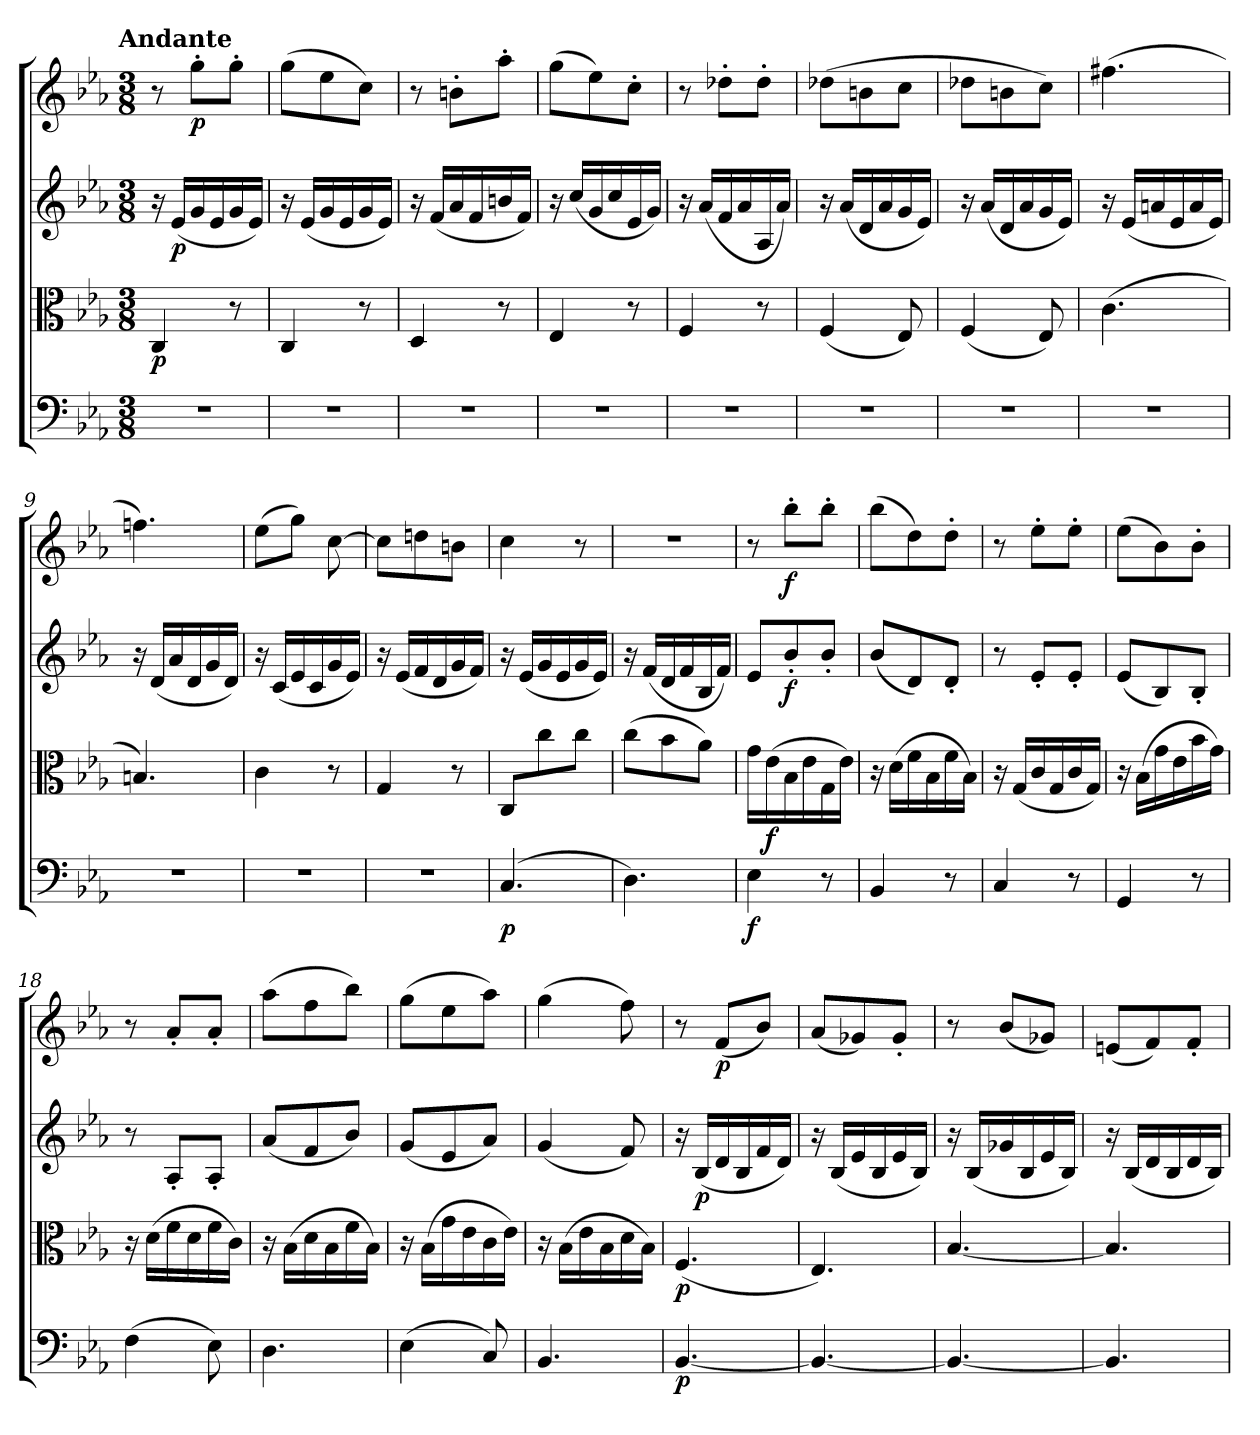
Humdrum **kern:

**kern	**dynam	**kern	**dynam	**kern	**dynam	**kern	**dynam
*part4	*part4	*part3	*part3	*part2	*part2	*part1	*part1
*staff4	*staff4	*staff3	*staff3	*staff2	*staff2	*staff1	*staff1
*clefF4	*	*clefC3	*	*clefG2	*	*clefG2	*
*k[b-e-a-]	*	*k[b-e-a-]	*	*k[b-e-a-]	*	*k[b-e-a-]	*
*c:	*	*c:	*	*c:	*	*c:	*
!!LO:TX:omd:t=Andante
*M3/8	*	*M3/8	*	*M3/8	*	*M3/8	*
*MM72	*	*MM72	*	*MM72	*	*MM72	*
=	=	=	=	=	=	=	=
4.r	.	4C/	p	16r	.	8r	.
.	.	.	.	(16e-/LL	p	.	.
.	.	.	.	16g/	.	8gg'\L	p
.	.	.	.	16e-/	.	.	.
.	.	8r	.	16g/	.	8gg'\J	.
.	.	.	.	16e-/JJ)	.	.	.
=2	=2	=2	=2	=2	=2	=2	=2
4.r	.	4C/	.	16r	.	(8gg\L	.
.	.	.	.	(16e-/LL	.	.	.
.	.	.	.	16g/	.	8ee-\	.
.	.	.	.	16e-/	.	.	.
.	.	8r	.	16g/	.	8cc\J)	.
.	.	.	.	16e-/JJ)	.	.	.
=3	=3	=3	=3	=3	=3	=3	=3
4.r	.	4D/	.	16r	.	8r	.
.	.	.	.	(16f/LL	.	.	.
.	.	.	.	16a-/	.	8bn'\L	.
.	.	.	.	16f/	.	.	.
.	.	8r	.	16bn/	.	8aa-'\J	.
.	.	.	.	16f/JJ)	.	.	.
=4	=4	=4	=4	=4	=4	=4	=4
4.r	.	4E-/	.	16r	.	(8gg\L	.
.	.	.	.	(16cc/LL	.	.	.
.	.	.	.	16g/	.	8ee-\)	.
.	.	.	.	16cc/	.	.	.
.	.	8r	.	16e-/	.	8cc'\J	.
.	.	.	.	16g/JJ)	.	.	.
=5	=5	=5	=5	=5	=5	=5	=5
4.r	.	4F/	.	16r	.	8r	.
.	.	.	.	(16a-/LL	.	.	.
.	.	.	.	16f/	.	8dd-X'\L	.
.	.	.	.	16a-/	.	.	.
.	.	8r	.	16A-/	.	8dd-'\J	.
.	.	.	.	16a-/JJ)	.	.	.
=6	=6	=6	=6	=6	=6	=6	=6
4.r	.	(4F/	.	16r	.	(8dd-X\L	.
.	.	.	.	(16a-/LL	.	.	.
.	.	.	.	16d/	.	8bn\	.
.	.	.	.	16a-/	.	.	.
.	.	8E-/)	.	16g/	.	8cc\J	.
.	.	.	.	16e-/JJ)	.	.	.
=7	=7	=7	=7	=7	=7	=7	=7
4.r	.	(4F/	.	16r	.	8dd-X\L	.
.	.	.	.	(16a-/LL	.	.	.
.	.	.	.	16d/	.	8bn\	.
.	.	.	.	16a-/	.	.	.
.	.	8E-/)	.	16g/	.	8cc\J)	.
.	.	.	.	16e-/JJ)	.	.	.
=8	=8	=8	=8	=8	=8	=8	=8
4.r	.	(4.c\	.	16r	.	(4.ff#X\	.
.	.	.	.	(16e-/LL	.	.	.
.	.	.	.	16an/	.	.	.
.	.	.	.	16e-/	.	.	.
.	.	.	.	16a/	.	.	.
.	.	.	.	16e-/JJ)	.	.	.
=9	=9	=9	=9	=9	=9	=9	=9
4.r	.	4.Bn/)	.	16r	.	4.ffn\)	.
.	.	.	.	(16d/LL	.	.	.
.	.	.	.	16a-/	.	.	.
.	.	.	.	16d/	.	.	.
.	.	.	.	16g/	.	.	.
.	.	.	.	16d/JJ)	.	.	.
=10	=10	=10	=10	=10	=10	=10	=10
4.r	.	4c\	.	16r	.	(8ee-\L	.
.	.	.	.	(16c/LL	.	.	.
.	.	.	.	16e-/	.	8gg\J)	.
.	.	.	.	16c/	.	.	.
.	.	8r	.	16g/	.	[8cc\	.
.	.	.	.	16e-/JJ)	.	.	.
=11	=11	=11	=11	=11	=11	=11	=11
4.r	.	4G/	.	16r	.	8cc\L]	.
.	.	.	.	(16e-/LL	.	.	.
.	.	.	.	16f/	.	8ddn\	.
.	.	.	.	16d/	.	.	.
.	.	8r	.	16g/	.	8bn\J	.
.	.	.	.	16f/JJ)	.	.	.
=12	=12	=12	=12	=12	=12	=12	=12
(4.C/	p	8C/L	.	16r	.	4cc\	.
.	.	.	.	(16e-/LL	.	.	.
.	.	8cc\	.	16g/	.	.	.
.	.	.	.	16e-/	.	.	.
.	.	8cc\J	.	16g/	.	8r	.
.	.	.	.	16e-/JJ)	.	.	.
=13	=13	=13	=13	=13	=13	=13	=13
4.D\)	.	(8cc\L	.	16r	.	4.r	.
.	.	.	.	(16f/LL	.	.	.
.	.	8b-\	.	16d/	.	.	.
.	.	.	.	16f/	.	.	.
.	.	8a-\J)	.	16B-/	.	.	.
.	.	.	.	16f/JJ)	.	.	.
=14	=14	=14	=14	=14	=14	=14	=14
4E-\	f	16g\LL	.	8e-/L	.	8r	.
.	.	(16e-\	f	.	.	.	.
.	.	16B-\	.	8b-'/	f	8bb-'\L	f
.	.	16e-\	.	.	.	.	.
8r	.	16G\	.	8b-'/J	.	8bb-'\J	.
.	.	16e-\JJ)	.	.	.	.	.
=15	=15	=15	=15	=15	=15	=15	=15
4BB-/	.	16r	.	(8b-/L	.	(8bb-\L	.
.	.	(16d\LL	.	.	.	.	.
.	.	16f\	.	8d/)	.	8dd\)	.
.	.	16B-\	.	.	.	.	.
8r	.	16f\	.	8d'/J	.	8dd'\J	.
.	.	16B-\JJ)	.	.	.	.	.
=16	=16	=16	=16	=16	=16	=16	=16
4C/	.	16r	.	8r	.	8r	.
.	.	(16G/LL	.	.	.	.	.
.	.	16c/	.	8e-'/L	.	8ee-'\L	.
.	.	16G/	.	.	.	.	.
8r	.	16c/	.	8e-'/J	.	8ee-'\J	.
.	.	16G/JJ)	.	.	.	.	.
=17	=17	=17	=17	=17	=17	=17	=17
4GG/	.	16r	.	(8e-/L	.	(8ee-\L	.
.	.	(16B-\LL	.	.	.	.	.
.	.	16g\	.	8B-/)	.	8b-\)	.
.	.	16e-\	.	.	.	.	.
8r	.	16b-\	.	8B-'/J	.	8b-'\J	.
.	.	16g\JJ)	.	.	.	.	.
=18	=18	=18	=18	=18	=18	=18	=18
(4F\	.	16r	.	8r	.	8r	.
.	.	(16d\LL	.	.	.	.	.
.	.	16f\	.	8A-'/L	.	8a-'/L	.
.	.	16d\	.	.	.	.	.
8E-\)	.	16f\	.	8A-'/J	.	8a-'/J	.
.	.	16c\JJ)	.	.	.	.	.
=19	=19	=19	=19	=19	=19	=19	=19
4.D\	.	16r	.	(8a-/L	.	(8aa-\L	.
.	.	(16B-\LL	.	.	.	.	.
.	.	16d\	.	8f/	.	8ff\	.
.	.	16B-\	.	.	.	.	.
.	.	16f\	.	8b-/J)	.	8bb-\J)	.
.	.	16B-\JJ)	.	.	.	.	.
=20	=20	=20	=20	=20	=20	=20	=20
(4E-\	.	16r	.	(8g/L	.	(8gg\L	.
.	.	(16B-\LL	.	.	.	.	.
.	.	16g\	.	8e-/	.	8ee-\	.
.	.	16e-\	.	.	.	.	.
8C/)	.	16c\	.	8a-/J)	.	8aa-\J)	.
.	.	16e-\JJ)	.	.	.	.	.
=21	=21	=21	=21	=21	=21	=21	=21
4.BB-/	.	16r	.	(4g/	.	(4gg\	.
.	.	(16B-\LL	.	.	.	.	.
.	.	16e-\	.	.	.	.	.
.	.	16B-\	.	.	.	.	.
.	.	16d\	.	8f/)	.	8ff\)	.
.	.	16B-\JJ)	.	.	.	.	.
=22	=22	=22	=22	=22	=22	=22	=22
[4.BB-/	p	(4.F/	p	16r	.	8r	.
.	.	.	.	(16B-/LL	p	.	.
.	.	.	.	16d/	.	(8f/L	p
.	.	.	.	16B-/	.	.	.
.	.	.	.	16f/	.	8b-/J)	.
.	.	.	.	16d/JJ)	.	.	.
=23	=23	=23	=23	=23	=23	=23	=23
4.BB-/_	.	4.E-/)	.	16r	.	(8a-/L	.
.	.	.	.	(16B-/LL	.	.	.
.	.	.	.	16e-/	.	8g-X/)	.
.	.	.	.	16B-/	.	.	.
.	.	.	.	16e-/	.	8g-'/J	.
.	.	.	.	16B-/JJ)	.	.	.
=24	=24	=24	=24	=24	=24	=24	=24
4.BB-/_	.	[4.B-/	.	16r	.	8r	.
.	.	.	.	(16B-/LL	.	.	.
.	.	.	.	16g-X/	.	(8b-/L	.
.	.	.	.	16B-/	.	.	.
.	.	.	.	16e-/	.	8g-X/J)	.
.	.	.	.	16B-/JJ)	.	.	.
=25	=25	=25	=25	=25	=25	=25	=25
4.BB-/]	.	4.B-/]	.	16r	.	(8en/L	.
.	.	.	.	(16B-/LL	.	.	.
.	.	.	.	16d/	.	8f/)	.
.	.	.	.	16B-/	.	.	.
.	.	.	.	16d/	.	8f'/J	.
.	.	.	.	16B-/JJ)	.	.	.
=	=	=	=	=	=	=	=
*-	*-	*-	*-	*-	*-	*-	*-
